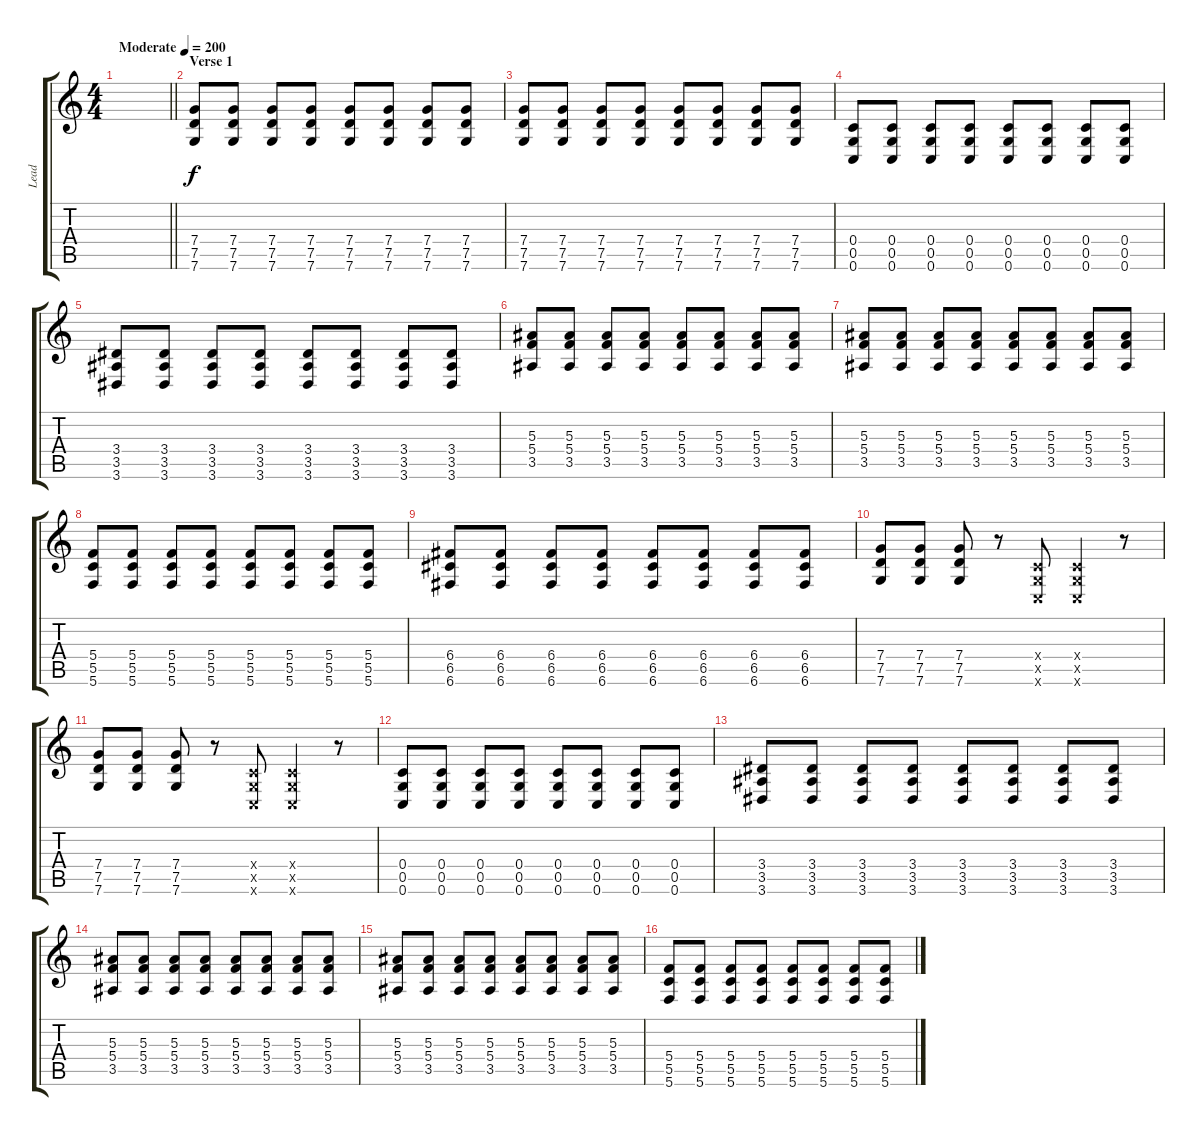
\track ("Lead" "Lead") {instrument distortionguitar}
\staff {score tabs}
\tuning (D4 A3 F3 C3 G2 C2) {hide}
\ts (4 4)
\tempo (200 "Moderate")
\clef g2
\barLineRight lightlight
\ks c
|
\section ("" "Verse 1")
(7.4 7.5 7.6).8{instrument distortionguitar} (7.4 7.5 7.6).8 (7.4 7.5 7.6).8 (7.4 7.5 7.6).8 (7.4 7.5 7.6).8 (7.4 7.5 7.6).8 (7.4 7.5 7.6).8 (7.4 7.5 7.6).8 |
(7.4 7.5 7.6).8 (7.4 7.5 7.6).8 (7.4 7.5 7.6).8 (7.4 7.5 7.6).8 (7.4 7.5 7.6).8 (7.4 7.5 7.6).8 (7.4 7.5 7.6).8 (7.4 7.5 7.6).8 |
(0.4 0.5 0.6).8 (0.4 0.5 0.6).8 (0.4 0.5 0.6).8 (0.4 0.5 0.6).8 (0.4 0.5 0.6).8 (0.4 0.5 0.6).8 (0.4 0.5 0.6).8 (0.4 0.5 0.6).8 |
(3.4 3.5 3.6).8 (3.4 3.5 3.6).8 (3.4 3.5 3.6).8 (3.4 3.5 3.6).8 (3.4 3.5 3.6).8 (3.4 3.5 3.6).8 (3.4 3.5 3.6).8 (3.4 3.5 3.6).8 |
(5.3 5.4 3.5).8 (5.3 5.4 3.5).8 (5.3 5.4 3.5).8 (5.3 5.4 3.5).8 (5.3 5.4 3.5).8 (5.3 5.4 3.5).8 (5.3 5.4 3.5).8 (5.3 5.4 3.5).8 |
(5.3 5.4 3.5).8 (5.3 5.4 3.5).8 (5.3 5.4 3.5).8 (5.3 5.4 3.5).8 (5.3 5.4 3.5).8 (5.3 5.4 3.5).8 (5.3 5.4 3.5).8 (5.3 5.4 3.5).8 |
(5.4 5.5 5.6).8 (5.4 5.5 5.6).8 (5.4 5.5 5.6).8 (5.4 5.5 5.6).8 (5.4 5.5 5.6).8 (5.4 5.5 5.6).8 (5.4 5.5 5.6).8 (5.4 5.5 5.6).8 |
(6.4 6.5 6.6).8 (6.4 6.5 6.6).8 (6.4 6.5 6.6).8 (6.4 6.5 6.6).8 (6.4 6.5 6.6).8 (6.4 6.5 6.6).8 (6.4 6.5 6.6).8 (6.4 6.5 6.6).8 |
(7.4 7.5 7.6).8 (7.4 7.5 7.6).8 (7.4 7.5 7.6).8 r.8 (0.4{x} 0.5{x} 0.6{x}).8 (0.4{x} 0.5{x} 0.6{x}).4 r.8 |
(7.4 7.5 7.6).8 (7.4 7.5 7.6).8 (7.4 7.5 7.6).8 r.8 (0.4{x} 0.5{x} 0.6{x}).8 (0.4{x} 0.5{x} 0.6{x}).4 r.8 |
(0.4 0.5 0.6).8 (0.4 0.5 0.6).8 (0.4 0.5 0.6).8 (0.4 0.5 0.6).8 (0.4 0.5 0.6).8 (0.4 0.5 0.6).8 (0.4 0.5 0.6).8 (0.4 0.5 0.6).8 |
(3.4 3.5 3.6).8 (3.4 3.5 3.6).8 (3.4 3.5 3.6).8 (3.4 3.5 3.6).8 (3.4 3.5 3.6).8 (3.4 3.5 3.6).8 (3.4 3.5 3.6).8 (3.4 3.5 3.6).8 |
(5.3 5.4 3.5).8 (5.3 5.4 3.5).8 (5.3 5.4 3.5).8 (5.3 5.4 3.5).8 (5.3 5.4 3.5).8 (5.3 5.4 3.5).8 (5.3 5.4 3.5).8 (5.3 5.4 3.5).8 |
(5.3 5.4 3.5).8 (5.3 5.4 3.5).8 (5.3 5.4 3.5).8 (5.3 5.4 3.5).8 (5.3 5.4 3.5).8 (5.3 5.4 3.5).8 (5.3 5.4 3.5).8 (5.3 5.4 3.5).8 |
(5.4 5.5 5.6).8 (5.4 5.5 5.6).8 (5.4 5.5 5.6).8 (5.4 5.5 5.6).8 (5.4 5.5 5.6).8 (5.4 5.5 5.6).8 (5.4 5.5 5.6).8 (5.4 5.5 5.6).8
